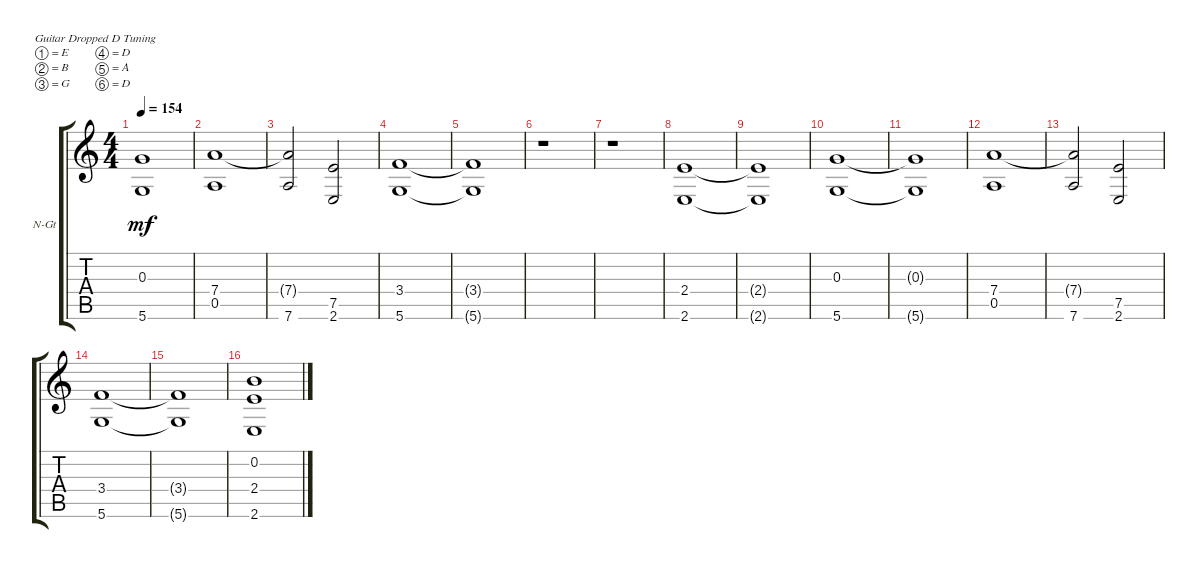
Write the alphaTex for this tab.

\bracketExtendMode groupsimilarinstruments
\firstSystemTrackNameOrientation horizontal
\otherSystemsTrackNameOrientation horizontal
\track ("Keyboard (Christian)" "N-Gt") {instrument acousticguitarnylon}
\staff {score tabs}
\tuning (E4 B3 G3 D3 A2 D2)
\ts (4 4)
\tempo 154
\clef g2
\ks c
(0.3{t} 5.6{t}).1{dy mf} |
(7.4 0.5).1 |
(7.4{t} 7.6).2 (7.5 2.6).2 |
(3.4 5.6).1 |
(3.4{t} 5.6{t}).1 |
r.1 |
r.1 |
(2.4 2.6).1 |
(2.4{t} 2.6{t}).1 |
(0.3 5.6).1 |
(0.3{t} 5.6{t}).1 |
(7.4 0.5).1 |
(7.4{t} 7.6).2 (7.5 2.6).2 |
(3.4 5.6).1 |
(3.4{t} 5.6{t}).1 |
(0.2 2.4 2.6).1
